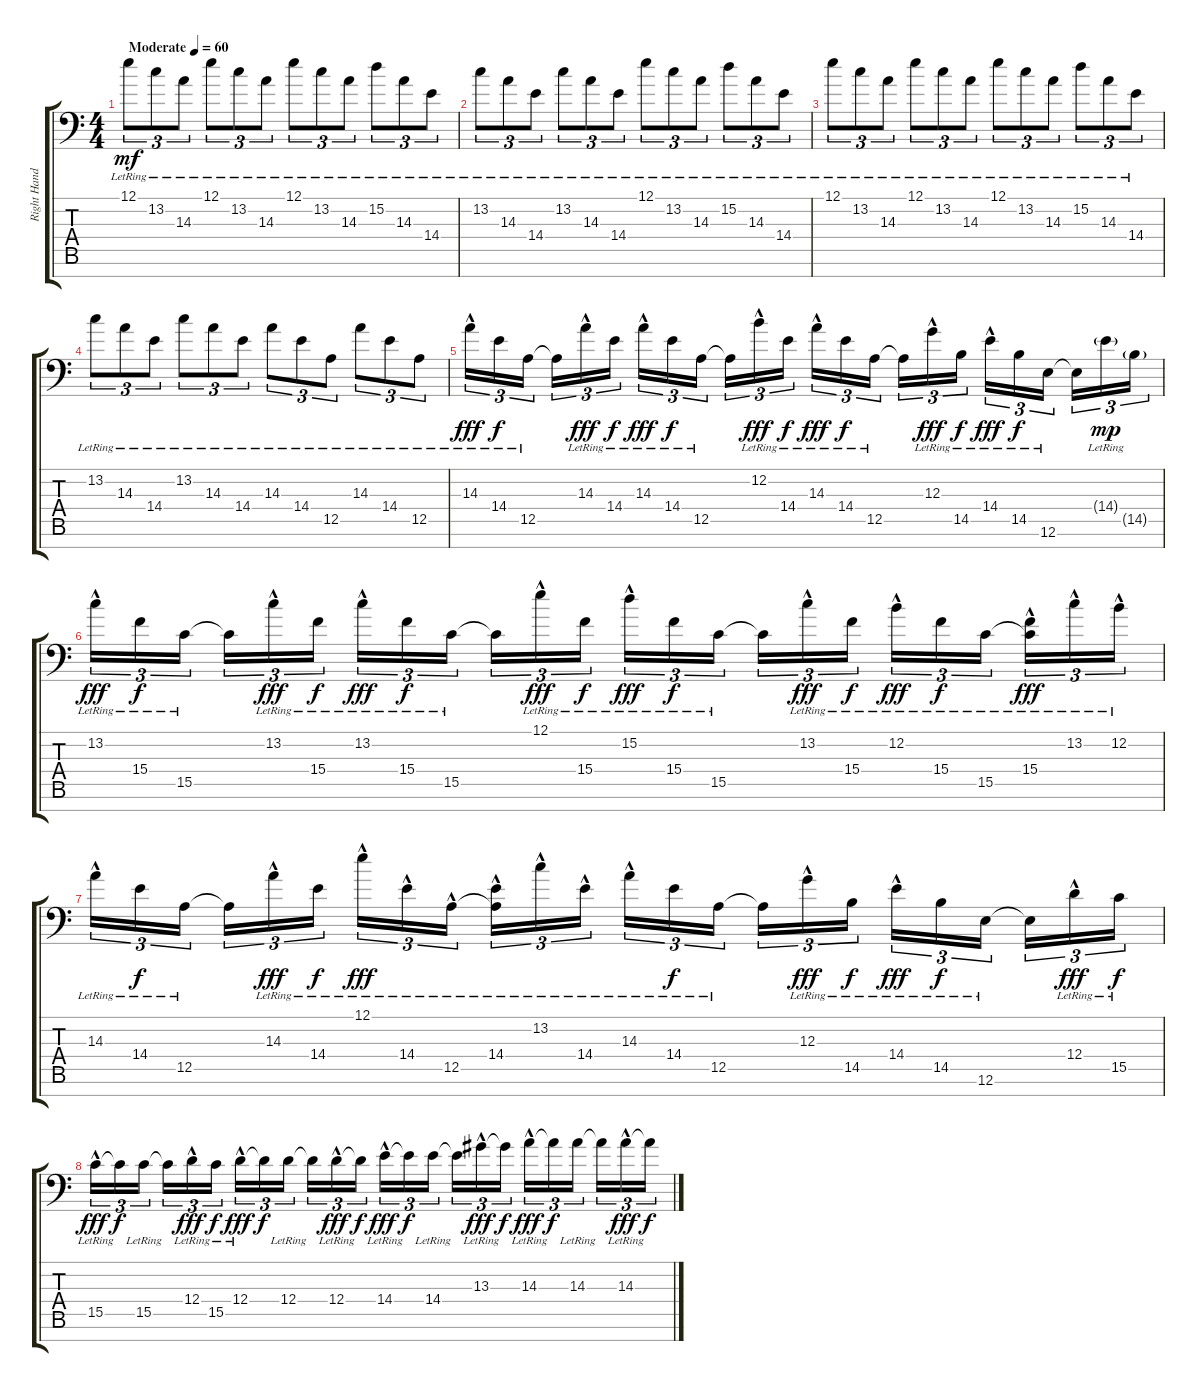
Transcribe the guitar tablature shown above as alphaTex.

\track ("Right Hand" "Right Hand") {instrument brightacousticpiano}
\staff {score tabs}
\tuning (E4 B3 G3 D3 A2 E2 A1) {hide}
\ts (4 4)
\tempo (60 "Moderate")
\clef f4
\ks c
12.1{lr}.8{tu (3 2) dy mf instrument brightacousticpiano} 13.2{lr}.8{tu (3 2)} 14.3{lr}.8{tu (3 2)} 12.1{lr}.8{tu (3 2)} 13.2{lr}.8{tu (3 2)} 14.3{lr}.8{tu (3 2)} 12.1{lr}.8{tu (3 2)} 13.2{lr}.8{tu (3 2)} 14.3{lr}.8{tu (3 2)} 15.2{lr}.8{tu (3 2)} 14.3{lr}.8{tu (3 2)} 14.4{lr}.8{tu (3 2)} |
13.2{lr}.8{tu (3 2)} 14.3{lr}.8{tu (3 2)} 14.4{lr}.8{tu (3 2)} 13.2{lr}.8{tu (3 2)} 14.3{lr}.8{tu (3 2)} 14.4{lr}.8{tu (3 2)} 12.1{lr}.8{tu (3 2)} 13.2{lr}.8{tu (3 2)} 14.3{lr}.8{tu (3 2)} 15.2{lr}.8{tu (3 2)} 14.3{lr}.8{tu (3 2)} 14.4{lr}.8{tu (3 2)} |
12.1{lr}.8{tu (3 2)} 13.2{lr}.8{tu (3 2)} 14.3{lr}.8{tu (3 2)} 12.1{lr}.8{tu (3 2)} 13.2{lr}.8{tu (3 2)} 14.3{lr}.8{tu (3 2)} 12.1{lr}.8{tu (3 2)} 13.2{lr}.8{tu (3 2)} 14.3{lr}.8{tu (3 2)} 15.2{lr}.8{tu (3 2)} 14.3{lr}.8{tu (3 2)} 14.4{lr}.8{tu (3 2)} |
13.2{lr}.8{tu (3 2)} 14.3{lr}.8{tu (3 2)} 14.4{lr}.8{tu (3 2)} 13.2{lr}.8{tu (3 2)} 14.3{lr}.8{tu (3 2)} 14.4{lr}.8{tu (3 2)} 14.3{lr}.8{tu (3 2)} 14.4{lr}.8{tu (3 2)} 12.5{lr}.8{tu (3 2)} 14.3{lr}.8{tu (3 2)} 14.4{lr}.8{tu (3 2)} 12.5{lr}.8{tu (3 2)} |
14.3{hac lr}.16{tu (3 2) dy fff} 14.4{lr}.16{tu (3 2) dy f} 12.5{lr}.16{tu (3 2) beam splitsecondary} 12.5{t}.16{tu (3 2)} 14.3{hac lr}.16{tu (3 2) dy fff} 14.4{lr}.16{tu (3 2) dy f} 14.3{hac lr}.16{tu (3 2) dy fff} 14.4{lr}.16{tu (3 2) dy f} 12.5{lr}.16{tu (3 2) beam splitsecondary} 12.5{t}.16{tu (3 2)} 12.2{hac lr}.16{tu (3 2) dy fff} 14.4{lr}.16{tu (3 2) dy f} 14.3{hac lr}.16{tu (3 2) dy fff} 14.4{lr}.16{tu (3 2) dy f} 12.5{lr}.16{tu (3 2) beam splitsecondary} 12.5{t}.16{tu (3 2)} 12.3{hac lr}.16{tu (3 2) dy fff} 14.5{lr}.16{tu (3 2) dy f} 14.4{hac lr}.16{tu (3 2) dy fff} 14.5{lr}.16{tu (3 2) dy f} 12.6{lr}.16{tu (3 2) beam splitsecondary} 12.6{t}.16{tu (3 2)} 14.4{g lr}.16{tu (3 2) dy mp} 14.5{g lr}.16{tu (3 2)} |
13.2{hac lr}.16{tu (3 2) dy fff} 15.4{lr}.16{tu (3 2) dy f} 15.5{lr}.16{tu (3 2) beam splitsecondary} 15.5{t}.16{tu (3 2)} 13.2{hac lr}.16{tu (3 2) dy fff} 15.4{lr}.16{tu (3 2) dy f} 13.2{hac lr}.16{tu (3 2) dy fff} 15.4{lr}.16{tu (3 2) dy f} 15.5{lr}.16{tu (3 2) beam splitsecondary} 15.5{t}.16{tu (3 2)} 12.1{hac lr}.16{tu (3 2) dy fff} 15.4{lr}.16{tu (3 2) dy f} 15.2{hac lr}.16{tu (3 2) dy fff} 15.4{lr}.16{tu (3 2) dy f} 15.5{lr}.16{tu (3 2) beam splitsecondary} 15.5{t}.16{tu (3 2)} 13.2{hac lr}.16{tu (3 2) dy fff} 15.4{lr}.16{tu (3 2) dy f} 12.2{hac lr}.16{tu (3 2) dy fff} 15.4{lr}.16{tu (3 2) dy f} 15.5{lr}.16{tu (3 2) beam splitsecondary} (15.4{hac lr} 15.5{t}).16{tu (3 2) dy fff} 13.2{hac lr}.16{tu (3 2)} 12.2{hac lr}.16{tu (3 2)} |
14.3{hac lr}.16{tu (3 2)} 14.4{lr}.16{tu (3 2) dy f} 12.5{lr}.16{tu (3 2) beam splitsecondary} 12.5{t}.16{tu (3 2)} 14.3{hac lr}.16{tu (3 2) dy fff} 14.4{lr}.16{tu (3 2) dy f} 12.1{hac lr}.16{tu (3 2) dy fff} 14.4{hac lr}.16{tu (3 2)} 12.5{hac lr}.16{tu (3 2) beam splitsecondary} (14.4{hac lr} 12.5{t}).16{tu (3 2)} 13.2{hac lr}.16{tu (3 2)} 14.4{hac lr}.16{tu (3 2)} 14.3{hac lr}.16{tu (3 2)} 14.4{lr}.16{tu (3 2) dy f} 12.5{lr}.16{tu (3 2) beam splitsecondary} 12.5{t}.16{tu (3 2)} 12.3{hac lr}.16{tu (3 2) dy fff} 14.5{lr}.16{tu (3 2) dy f} 14.4{hac lr}.16{tu (3 2) dy fff} 14.5{lr}.16{tu (3 2) dy f} 12.6{lr}.16{tu (3 2) beam splitsecondary} 12.6{t}.16{tu (3 2)} 12.4{hac lr}.16{tu (3 2) dy fff} 15.5{lr}.16{tu (3 2) dy f} |
15.5{hac lr}.16{tu (3 2) dy fff} 15.5{t}.16{tu (3 2) dy f} 15.5{lr}.16{tu (3 2) beam splitsecondary} 15.5{t}.16{tu (3 2)} 12.4{hac lr}.16{tu (3 2) dy fff} 15.5{lr}.16{tu (3 2) dy f} 12.4{hac lr}.16{tu (3 2) dy fff} 12.4{t}.16{tu (3 2) dy f} 12.4{lr}.16{tu (3 2) beam splitsecondary} 12.4{t}.16{tu (3 2)} 12.4{hac lr}.16{tu (3 2) dy fff} 12.4{t}.16{tu (3 2) dy f} 14.4{hac lr}.16{tu (3 2) dy fff} 14.4{t}.16{tu (3 2) dy f} 14.4{lr}.16{tu (3 2) beam splitsecondary} 14.4{t}.16{tu (3 2)} 13.3{hac lr}.16{tu (3 2) dy fff} 13.3{t}.16{tu (3 2) dy f} 14.3{hac lr}.16{tu (3 2) dy fff} 14.3{t}.16{tu (3 2) dy f} 14.3{lr}.16{tu (3 2) beam splitsecondary} 14.3{t}.16{tu (3 2)} 14.3{hac lr}.16{tu (3 2) dy fff} 14.3{t}.16{tu (3 2) dy f}
